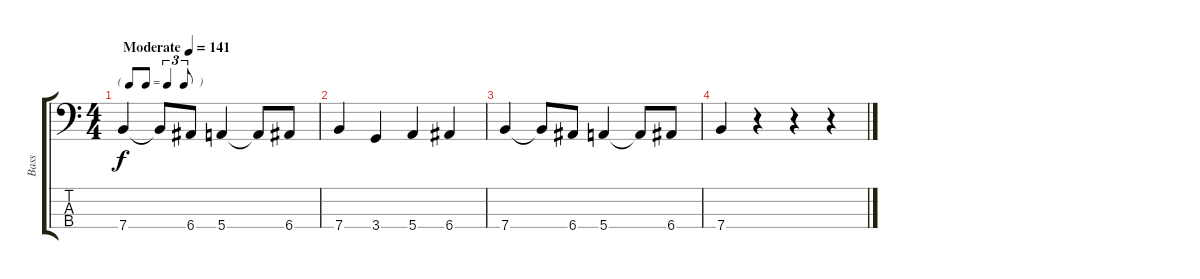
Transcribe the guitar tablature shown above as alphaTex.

\track ("Bass" "Bass") {instrument acousticbass}
\staff {score tabs}
\tuning (G2 D2 A1 E1) {hide}
\ts (4 4)
\tf triplet8th
\tempo (141 "Moderate")
\clef f4
\ks c
7.4.4{dy f instrument acousticbass} 7.4{t}.8 6.4.8 5.4.4 5.4{t}.8 6.4.8 |
7.4.4 3.4.4 5.4.4 6.4.4 |
7.4.4 7.4{t}.8 6.4.8 5.4.4 5.4{t}.8 6.4.8 |
7.4.4 r.4 r.4 r.4
